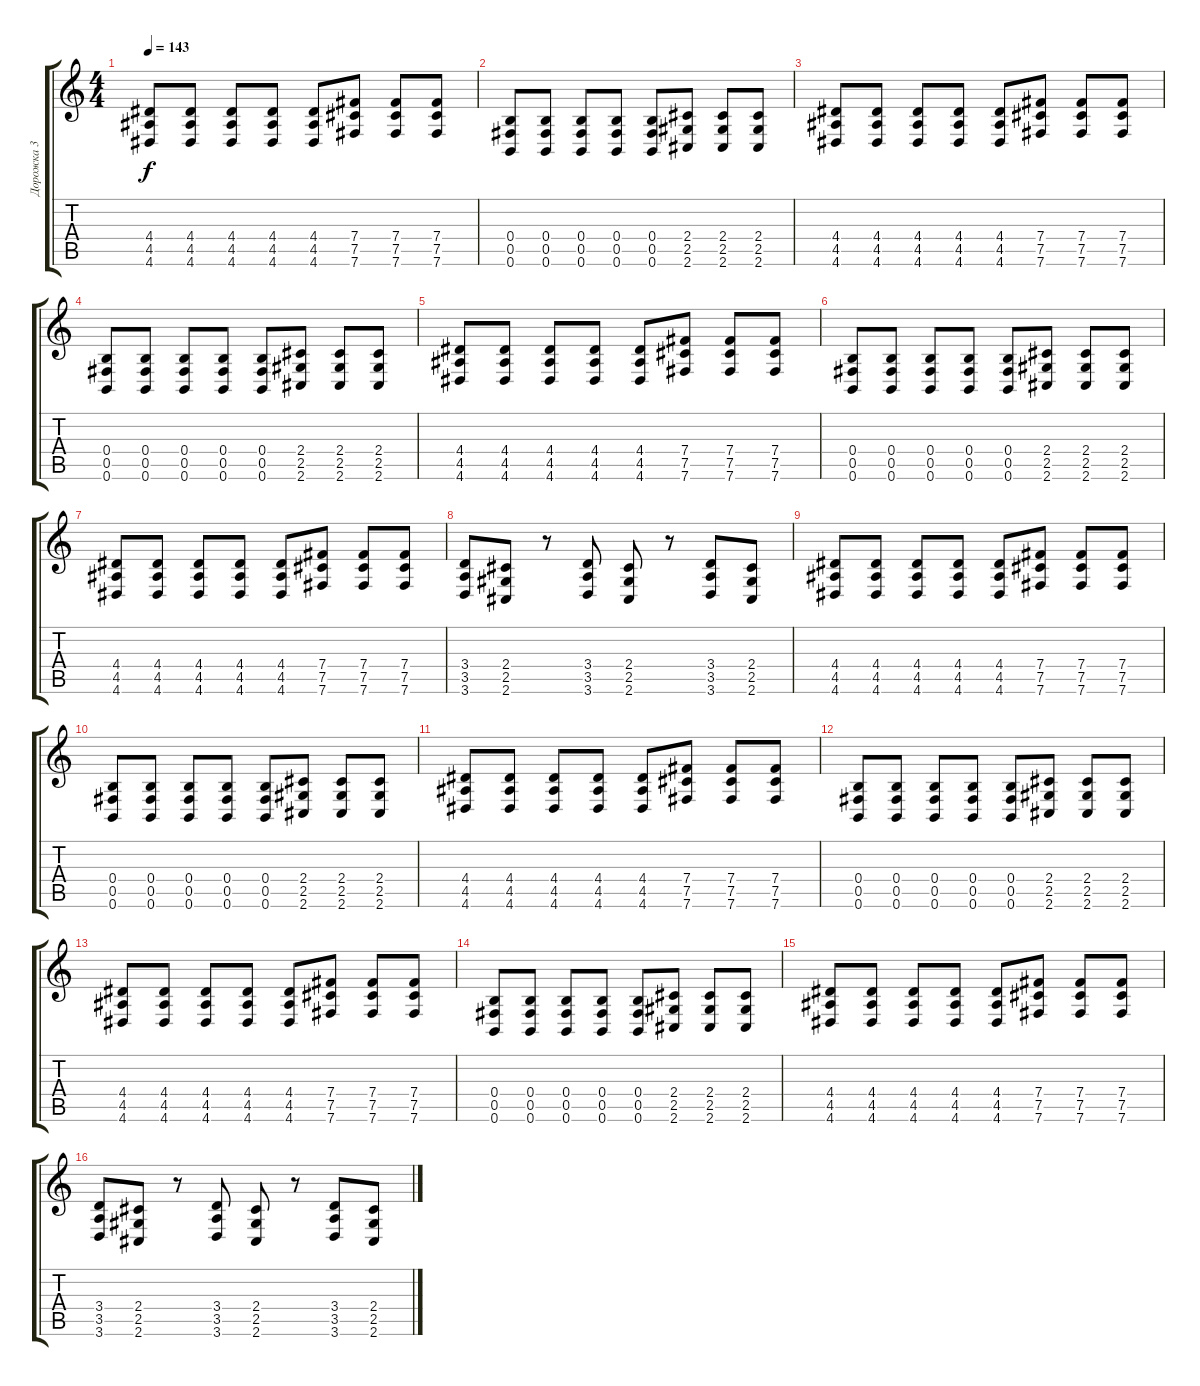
\track ("Дорожка 3" "Дорожка 3") {instrument distortionguitar}
\staff {score tabs}
\tuning (Db4 Ab3 E3 B2 Gb2 B1) {hide}
\ts (4 4)
\tempo 143
\clef g2
\ks c
(4.4 4.5 4.6).8{dy f} (4.4 4.5 4.6).8 (4.4 4.5 4.6).8 (4.4 4.5 4.6).8 (4.4 4.5 4.6).8 (7.4 7.5 7.6).8 (7.4 7.5 7.6).8 (7.4 7.5 7.6).8 |
(0.4 0.5 0.6).8 (0.4 0.5 0.6).8 (0.4 0.5 0.6).8 (0.4 0.5 0.6).8 (0.4 0.5 0.6).8 (2.4 2.5 2.6).8 (2.4 2.5 2.6).8 (2.4 2.5 2.6).8 |
(4.4 4.5 4.6).8 (4.4 4.5 4.6).8 (4.4 4.5 4.6).8 (4.4 4.5 4.6).8 (4.4 4.5 4.6).8 (7.4 7.5 7.6).8 (7.4 7.5 7.6).8 (7.4 7.5 7.6).8 |
(0.4 0.5 0.6).8 (0.4 0.5 0.6).8 (0.4 0.5 0.6).8 (0.4 0.5 0.6).8 (0.4 0.5 0.6).8 (2.4 2.5 2.6).8 (2.4 2.5 2.6).8 (2.4 2.5 2.6).8 |
(4.4 4.5 4.6).8 (4.4 4.5 4.6).8 (4.4 4.5 4.6).8 (4.4 4.5 4.6).8 (4.4 4.5 4.6).8 (7.4 7.5 7.6).8 (7.4 7.5 7.6).8 (7.4 7.5 7.6).8 |
(0.4 0.5 0.6).8 (0.4 0.5 0.6).8 (0.4 0.5 0.6).8 (0.4 0.5 0.6).8 (0.4 0.5 0.6).8 (2.4 2.5 2.6).8 (2.4 2.5 2.6).8 (2.4 2.5 2.6).8 |
(4.4 4.5 4.6).8 (4.4 4.5 4.6).8 (4.4 4.5 4.6).8 (4.4 4.5 4.6).8 (4.4 4.5 4.6).8 (7.4 7.5 7.6).8 (7.4 7.5 7.6).8 (7.4 7.5 7.6).8 |
(3.4 3.5 3.6).8 (2.4 2.5 2.6).8 r.8 (3.4 3.5 3.6).8 (2.4 2.5 2.6).8 r.8 (3.4 3.5 3.6).8 (2.4 2.5 2.6).8 |
(4.4 4.5 4.6).8 (4.4 4.5 4.6).8 (4.4 4.5 4.6).8 (4.4 4.5 4.6).8 (4.4 4.5 4.6).8 (7.4 7.5 7.6).8 (7.4 7.5 7.6).8 (7.4 7.5 7.6).8 |
(0.4 0.5 0.6).8 (0.4 0.5 0.6).8 (0.4 0.5 0.6).8 (0.4 0.5 0.6).8 (0.4 0.5 0.6).8 (2.4 2.5 2.6).8 (2.4 2.5 2.6).8 (2.4 2.5 2.6).8 |
(4.4 4.5 4.6).8 (4.4 4.5 4.6).8 (4.4 4.5 4.6).8 (4.4 4.5 4.6).8 (4.4 4.5 4.6).8 (7.4 7.5 7.6).8 (7.4 7.5 7.6).8 (7.4 7.5 7.6).8 |
(0.4 0.5 0.6).8 (0.4 0.5 0.6).8 (0.4 0.5 0.6).8 (0.4 0.5 0.6).8 (0.4 0.5 0.6).8 (2.4 2.5 2.6).8 (2.4 2.5 2.6).8 (2.4 2.5 2.6).8 |
(4.4 4.5 4.6).8 (4.4 4.5 4.6).8 (4.4 4.5 4.6).8 (4.4 4.5 4.6).8 (4.4 4.5 4.6).8 (7.4 7.5 7.6).8 (7.4 7.5 7.6).8 (7.4 7.5 7.6).8 |
(0.4 0.5 0.6).8 (0.4 0.5 0.6).8 (0.4 0.5 0.6).8 (0.4 0.5 0.6).8 (0.4 0.5 0.6).8 (2.4 2.5 2.6).8 (2.4 2.5 2.6).8 (2.4 2.5 2.6).8 |
(4.4 4.5 4.6).8 (4.4 4.5 4.6).8 (4.4 4.5 4.6).8 (4.4 4.5 4.6).8 (4.4 4.5 4.6).8 (7.4 7.5 7.6).8 (7.4 7.5 7.6).8 (7.4 7.5 7.6).8 |
(3.4 3.5 3.6).8 (2.4 2.5 2.6).8 r.8 (3.4 3.5 3.6).8 (2.4 2.5 2.6).8 r.8 (3.4 3.5 3.6).8 (2.4 2.5 2.6).8
